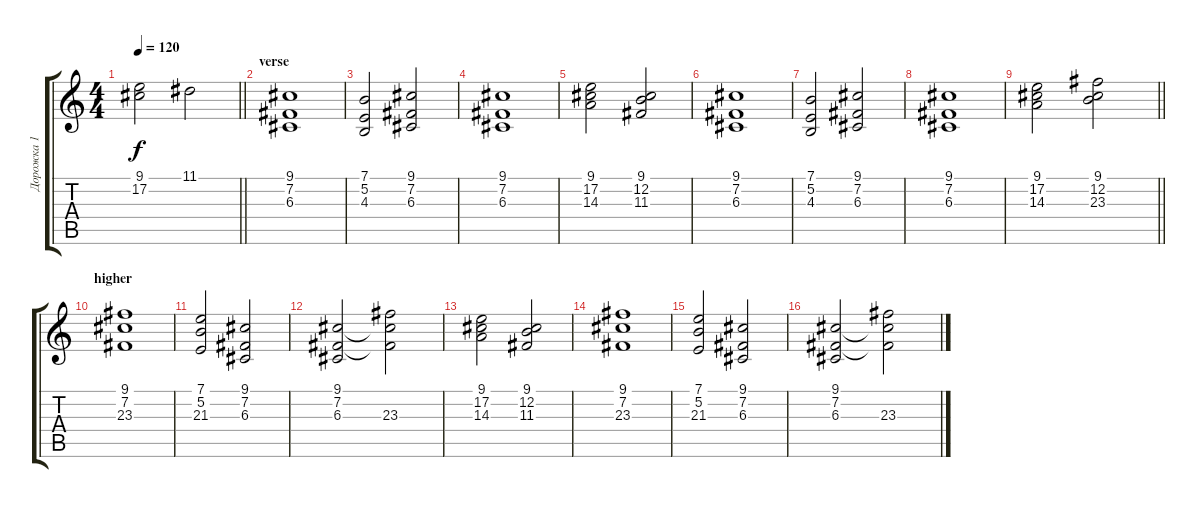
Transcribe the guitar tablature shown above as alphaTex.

\track ("Дорожка 1" "Дорожка 1") {instrument stringensemble1}
\staff {score tabs}
\tuning (E4 B3 G3 D3 A2 E2) {hide}
\ts (4 4)
\tempo 120
\clef g2
\barLineRight lightlight
\ks c
(9.1 17.2).2{dy f} 11.1.2 |
\section ("" "verse")
(9.1 7.2 6.3).1 |
(7.1 5.2 4.3).2 (9.1 7.2 6.3).2 |
(9.1 7.2 6.3).1 |
(9.1 17.2 14.3).2 (9.1 12.2 11.3).2 |
(9.1 7.2 6.3).1 |
(7.1 5.2 4.3).2 (9.1 7.2 6.3).2 |
(9.1 7.2 6.3).1 |
\barLineRight lightlight
(9.1 17.2 14.3).2 (9.1 12.2 23.3).2 |
\section ("" "higher")
(9.1 7.2 23.3).1 |
(7.1 5.2 21.3).2 (9.1 7.2 6.3).2 |
(9.1 7.2 6.3).2 (9.1{t} 7.2{t} 23.3).2 |
(9.1 17.2 14.3).2 (9.1 12.2 11.3).2 |
(9.1 7.2 23.3).1 |
(7.1 5.2 21.3).2 (9.1 7.2 6.3).2 |
(9.1 7.2 6.3).2 (9.1{t} 7.2{t} 23.3).2
